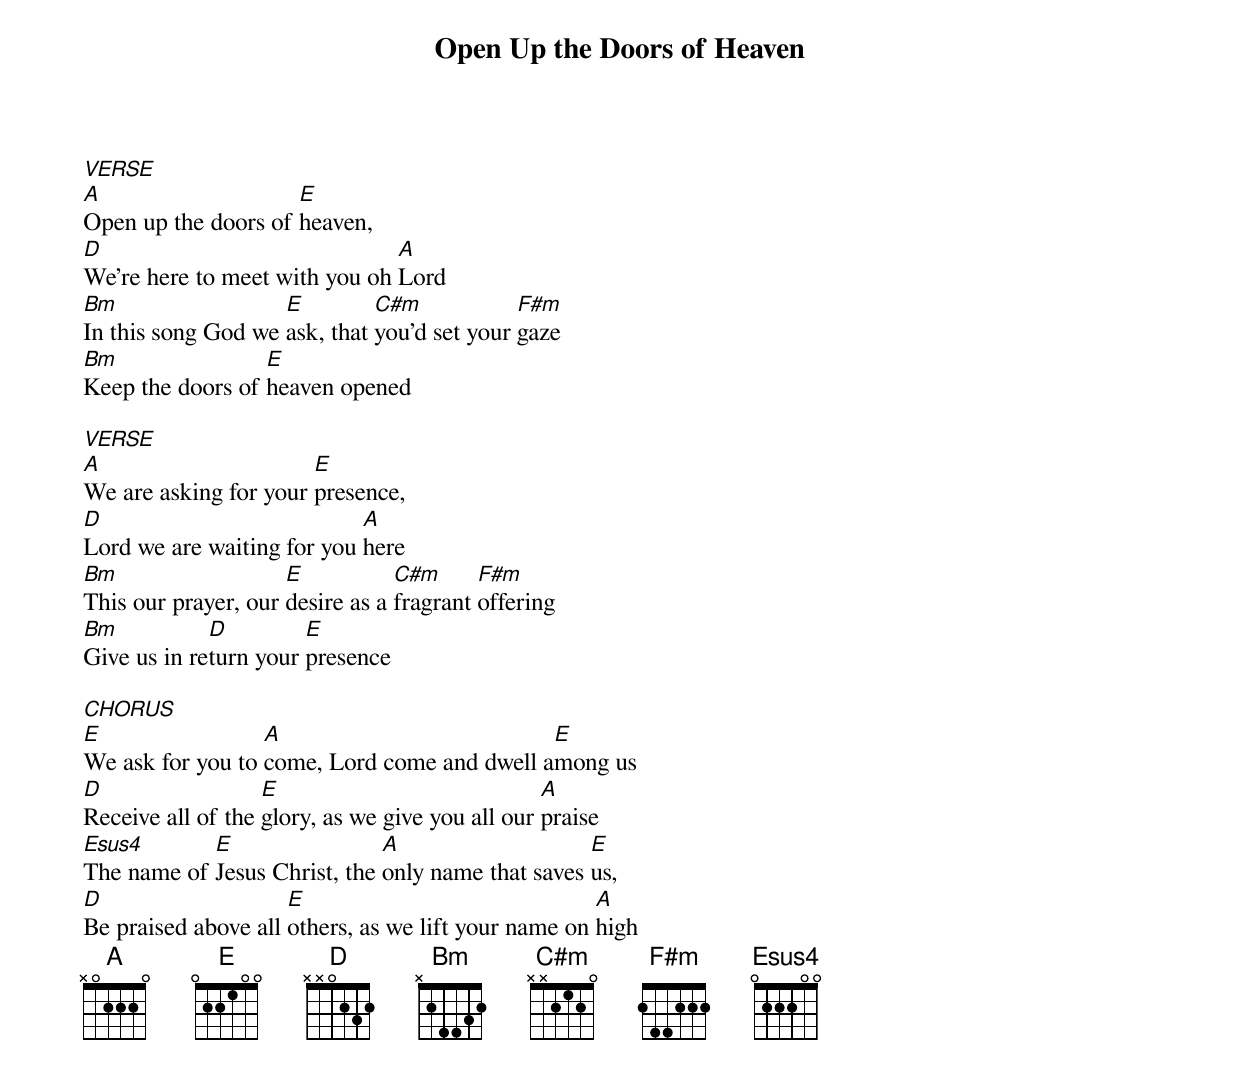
{title: Open Up the Doors of Heaven}
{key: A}
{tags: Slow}
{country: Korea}

[VERSE]
[A]Open up the doors of [E]heaven,
[D]We're here to meet with you oh [A]Lord
[Bm]In this song God we [E]ask, that [C#m]you'd set your [F#m]gaze
[Bm]Keep the doors of [E]heaven opened

[VERSE]
[A]We are asking for your [E]presence,
[D]Lord we are waiting for you [A]here
[Bm]This our prayer, our [E]desire as a [C#m]fragrant [F#m]offering
[Bm]Give us in re[D]turn your [E]presence

[CHORUS]
[E]We ask for you to [A]come, Lord come and dwell a[E]mong us
[D]Receive all of the [E]glory, as we give you all our [A]praise
[Esus4]The name of [E]Jesus Christ, the [A]only name that saves [E]us,
[D]Be praised above all [E]others, as we lift your name on [A]high
